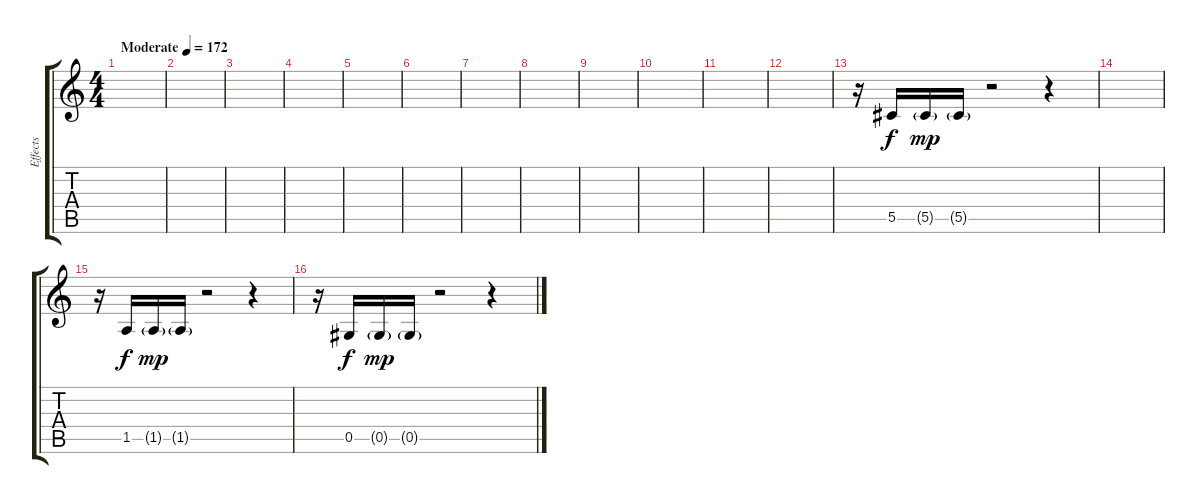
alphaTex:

\track ("Effects" "Effects") {instrument electricguitarclean}
\staff {score tabs}
\tuning (Eb4 Bb3 Gb3 Db3 Ab2 Db2) {hide}
\ts (4 4)
\tempo (172 "Moderate")
\clef g2
\ks c
|
|
|
|
|
|
|
|
|
|
|
|
r.16 5.5.16 5.5{g}.16{dy mp} 5.5{g}.16 r.2 r.4 |
|
r.16 1.5.16{dy f} 1.5{g}.16{dy mp} 1.5{g}.16 r.2 r.4 |
r.16 0.5.16{dy f} 0.5{g}.16{dy mp} 0.5{g}.16 r.2 r.4
